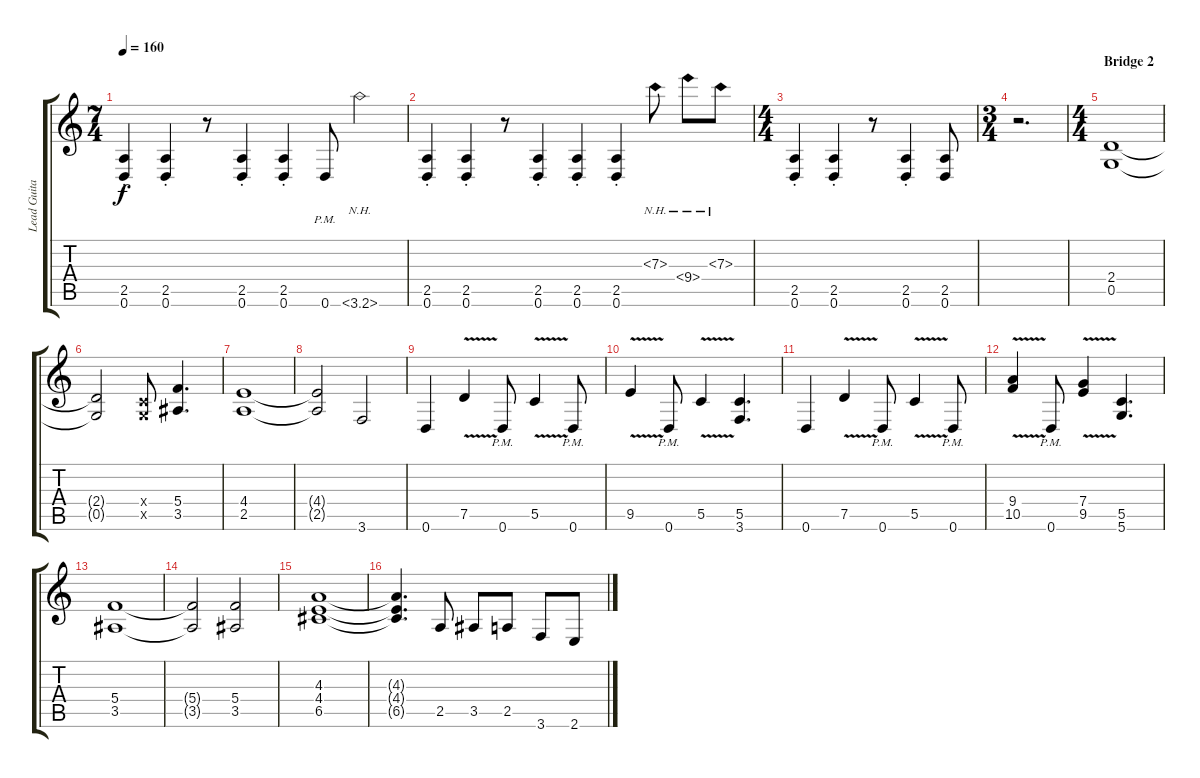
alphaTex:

\track ("Lead Guitar" "Lead Guita") {instrument overdrivenguitar}
\staff {score tabs}
\tuning (D4 A3 F3 C3 G2 D2) {hide}
\ts (7 4)
\tempo 160
\clef g2
\ks c
(2.5{st} 0.6{st}).4{dy f} (2.5{st} 0.6{st}).4 r.8 (2.5{st} 0.6{st}).4 (2.5{st} 0.6{st}).4 0.6{pm}.8 3.6{nh}.2 |
(2.5{st} 0.6{st}).4 (2.5{st} 0.6{st}).4 r.8 (2.5{st} 0.6{st}).4 (2.5{st} 0.6{st}).4 (2.5{st} 0.6{st}).4 7.3{nh}.8 9.4{nh}.8 7.3{nh}.8 |
\ts (4 4)
(2.5{st} 0.6{st}).4 (2.5{st} 0.6{st}).4 r.8 (2.5{st} 0.6{st}).4 (2.5 0.6).8 |
\ts (3 4)
r.2{d} |
\ts (4 4)
\section ("" "Bridge 2")
(2.4 0.5).1 |
(2.4{t} 0.5{t}).2 (0.4{x} 0.5{x}).8 (5.4 3.5).4{d} |
(4.4 2.5).1 |
(4.4{t} 2.5{t}).2 3.6.2 |
0.6.4 7.5{v}.4 0.6{pm}.8 5.5{v}.4 0.6{pm}.8 |
9.5{v}.4 0.6{pm}.8 5.5{v}.4 (5.5 3.6).4{d} |
0.6.4 7.5{v}.4 0.6{pm}.8 5.5{v}.4 0.6{pm}.8 |
(9.4{v} 10.5{v}).4 0.6{pm}.8 (7.4{v} 9.5{v}).4 (5.5 5.6).4{d} |
(5.4 3.5).1 |
(5.4{t} 3.5{t}).2 (5.4 3.5).2 |
(4.3 4.4 6.5).1 |
(4.3{t} 4.4{t} 6.5{t}).4{d} 2.5.8 3.5.8 2.5.8 3.6.8 2.6.8
